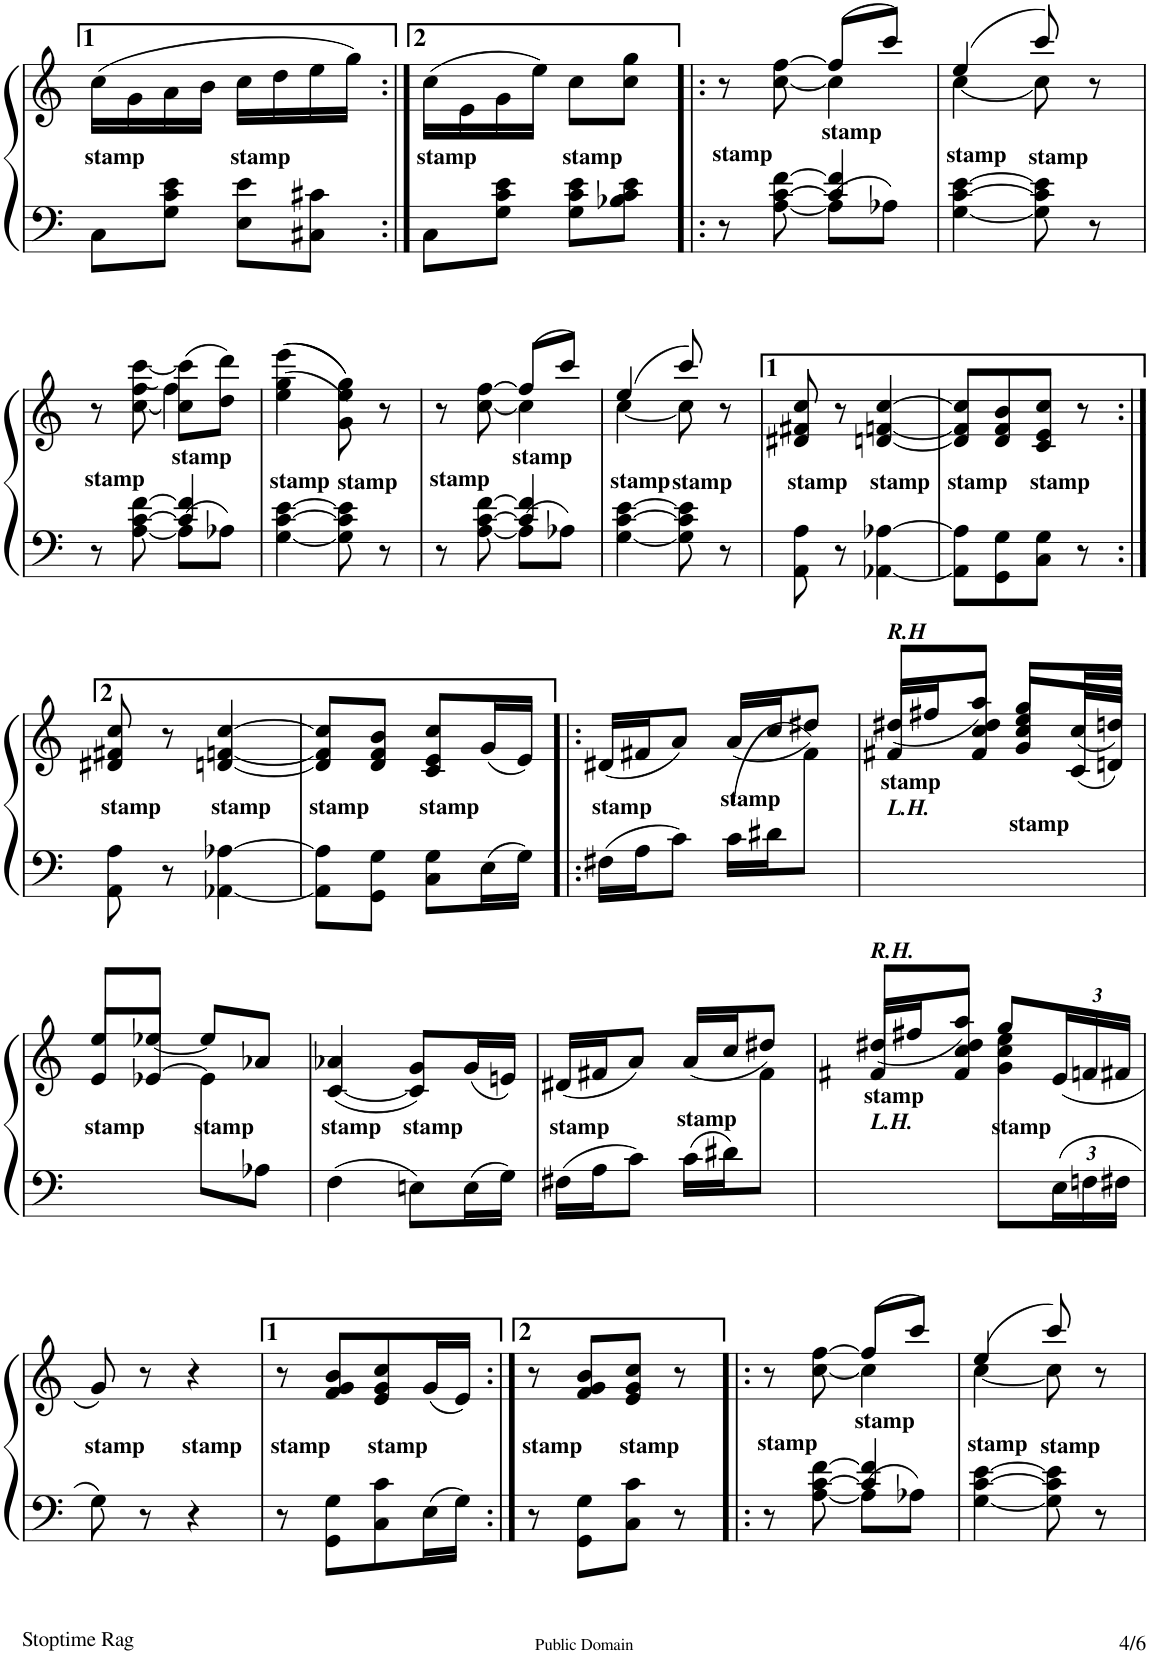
**kern	**kern
*part1	*part1
*staff2	*staff1
*I"Piano	*
*I'Pno	*
!!LO:PB:g=z
*clefF4	*clefG2
*k[]	*k[]
*M2/4	*M2/4
=40	=40
!LO:TX:a:B:t=stamp	!
8C\L	(16cc\LL
.	16g\
8G\ 8c\ 8e\J	16a\
.	16b\JJ
!LO:TX:a:B:t=stamp	!
8E\ 8e\L	16cc\LL
.	16dd\
8C#X\ 8c#X\J	16ee\
.	16gg\JJ)
=40:|!	=40:|!
!LO:TX:a:B:t=stamp	!
8C\L	(16cc\LL
.	16e\
8G\ 8c\ 8e\J	16g\
.	16ee\JJ)
!LO:TX:a:B:t=stamp	!
8G\ 8c\ 8e\L	8cc\L
8B-X\ 8c\ 8e\J	8cc\ 8gg\J
=41!|:	=41!|:
*^	*^
!LO:TX:a:B:t=stamp	!	!	!
8r	4ryy	8r	4ryy
[8A\ [8c\ [8f\	.	[8cc\ [8ff\	.
!LO:TX:a:B:t=stamp	!	!	!
8A\L]	4c/] 4f/]	(8ff/L]	4cc\]
8A-X\J	.	8ccc/J)	.
*v	*v	*	*
=42	=42	=42
!LO:TX:a:B:t=stamp	!	!
[4G\ [4c\ [4e\	(4ee/	[4cc\
!LO:TX:a:B:t=stamp	!	!
8G\] 8c\] 8e\]	8ccc/)	8cc\]
8r	8r	8ryy
!!LO:LB:g=z	!!
=43	=43	=43
*^	*	*
!LO:TX:a:B:t=stamp	!	!	!
8r	4ryy	8r	4ryy
[8A\ [8c\ [8f\	.	[8cc\ [8ff\ [8ccc\	.
!LO:TX:a:B:t=stamp	!	!	!
8A\L]	4c/] 4f/]	(8cc\] 8ccc\]L	4ff\]
8A-X\J	.	8dd\ 8ddd\J)	.
*v	*v	*	*
*	*v	*v
=44	=44
!LO:TX:a:B:t=stamp	!
[4G\ [4c\ [4e\	(((4ee\ 4gg\ 4eee\
!LO:TX:a:B:t=stamp	!
8G\] 8c\] 8e\]	8g\ 8ee\ 8gg\)))
8r	8r
=45	=45
*^	*^
!LO:TX:a:B:t=stamp	!	!	!
8r	4ryy	8r	4ryy
[8A\ [8c\ [8f\	.	[8cc\ [8ff\	.
!LO:TX:a:B:t=stamp	!	!	!
8A\L]	4c/] 4f/]	(8ff/L]	4cc\]
8A-X\J	.	8ccc/J)	.
*v	*v	*	*
=46	=46	=46
!LO:TX:a:B:t=stamp	!	!
[4G\ [4c\ [4e\	(4ee/	[4cc\
!LO:TX:a:B:t=stamp	!	!
8G\] 8c\] 8e\]	8ccc/)	8cc\]
8r	8r	8ryy
=47	=47	=47
!LO:TX:a:B:t=stamp	!	!
*	*v	*v
8AA\ 8A\	8d#X/ 8f#X/ 8cc/
8r	8r
!LO:TX:a:B:t=stamp	!
[4AA-X\ [4A-X\	[4dn/ [4fn/ [4cc/
=48	=48
!LO:TX:a:B:t=stamp	!
8AA-\] 8A-\]L	8d/] 8f/] 8cc/]L
8GG\ 8G\	8d/ 8f/ 8b/
!LO:TX:a:B:t=stamp	!
8C\ 8G\J	8c/ 8e/ 8cc/J
8r	8r
!!LO:LB:g=z
=48:|!	=48:|!
!LO:TX:a:B:t=stamp	!
8AA\ 8A\	8d#X/ 8f#X/ 8cc/
8r	8r
!LO:TX:a:B:t=stamp	!
[4AA-X\ [4A-X\	[4dn/ [4fn/ [4cc/
=48	=48
!LO:TX:a:B:t=stamp	!
8AA-\] 8A-\]L	8d/] 8f/] 8cc/]L
8GG\ 8G\J	8d/ 8f/ 8b/J
!LO:TX:a:B:t=stamp	!
8C\ 8G\L	8c/ 8e/ 8cc/L
16E\L	(16g/L
16G\JJ	16e/JJ)
=49!|:	=49!|:
*	*^
!LO:TX:a:B:t=stamp	!	!
16F#X\LL	(16d#X/LL	4.ryy
16A\J	16f#X/J	.
8c\J	8a/J)	.
!LO:TX:a:B:t=stamp	!	!
(16c\LL	(16a/LL	.
16d#X\J	16cc/J	.
8ryy	8dd#X/J)	8f#\J)
=50	=50	=50
!	!LO:TX:a:Bi:t=R.H	!
!LO:TX:a:Bi:t=L.H.	!	!
!LO:TX:a:B:t=stamp	!	!
4ryy	(16dd#X/LL	8f#X/L
.	16ff#X/J	.
.	8aa/J)	8f#/ 8cc/ 8dd#/J
!LO:TX:a:B:t=stamp	!	!
4ryy	8gg/L	8g/ 8cc/ 8ee/L
.	(16cc/L	(16c/L
.	16ddn/JJ)	16dn/JJ)
!!LO:LB:g=z	!!
=51	=51	=51
!LO:TX:a:B:t=stamp	!	!
4ryy	8ee/L	8e/L
.	[8ee-X/J	[8e-X/J
!LO:TX:a:B:t=stamp	!	!
8ryy	8ee-/L]	8e-\L]
8A-X\J	8a-X/J	8ryy
=52	=52	=52
!LO:TX:a:B:t=stamp	!	!
*	*v	*v
4F\	([4c/ 4a-X/
!LO:TX:a:B:t=stamp	!
8En\L	8c/] 8g/L)
16E\L	(16g/L
16G\JJ	16en/JJ)
=53	=53
*	*^
!LO:TX:a:B:t=stamp	!	!
16F#X\LL	(16d#X/LL	4.ryy
16A\J	16f#X/J	.
8c\J	8a/J)	.
!LO:TX:a:B:t=stamp	!	!
16c\LL	(16a/LL	.
16d#X\J	16cc/J	.
8ryy	8dd#X/J)	8f#\J
=54	=54	=54
!	!LO:TX:a:Bi:t=R.H.	!
!LO:TX:a:Bi:t=L.H.	!	!
!LO:TX:a:B:t=stamp	!	!
4ryy	(16dd#X/LL	8f#X/L
.	16ff#X/J	.
.	8aa/J)	8f#/ 8cc/ 8dd#/J
!LO:TX:a:B:t=stamp	!	!
8ryy	8gg/L	8g\ 8cc\ 8ee\L
*Xbrackettup	*Xbrackettup	*
24E\L	(24e/L	8ryy
24Fn\	24fn/	.
24F#X\JJ	24f#X/JJ	.
*	*v	*v
!!LO:LB:g=z
=55	=55
!LO:TX:a:B:t=stamp	!
8G\	8g/)
8r	8r
!LO:TX:a:B:t=stamp	!
4r	4r
=56	=56
!LO:TX:a:B:t=stamp	!
8r	8r
8GG\ 8G\L	8f/ 8g/ 8b/L
!LO:TX:a:B:t=stamp	!
8C\ 8c\	8e/ 8g/ 8cc/
16E\L	(16g/L
16G\JJ	16e/JJ)
=56:|!	=56:|!
!LO:TX:a:B:t=stamp	!
8r	8r
8GG\ 8G\L	8f/ 8g/ 8b/L
!LO:TX:a:B:t=stamp	!
8C\ 8c\J	8e/ 8g/ 8cc/J
8r	8r
=57!|:	=57!|:
*^	*^
!LO:TX:a:B:t=stamp	!	!	!
8r	4ryy	8r	4ryy
[8A\ [8c\ [8f\	.	[8cc\ [8ff\	.
!LO:TX:a:B:t=stamp	!	!	!
8A\L]	4c/] 4f/]	(8ff/L]	4cc\]
8A-X\J	.	8ccc/J)	.
*v	*v	*	*
=58	=58	=58
!LO:TX:a:B:t=stamp	!	!
[4G\ [4c\ [4e\	(4ee/	[4cc\
!LO:TX:a:B:t=stamp	!	!
8G\] 8c\] 8e\]	8ccc/)	8cc\]
8r	8r	8ryy
*	*v	*v
=	=
*-	*-
